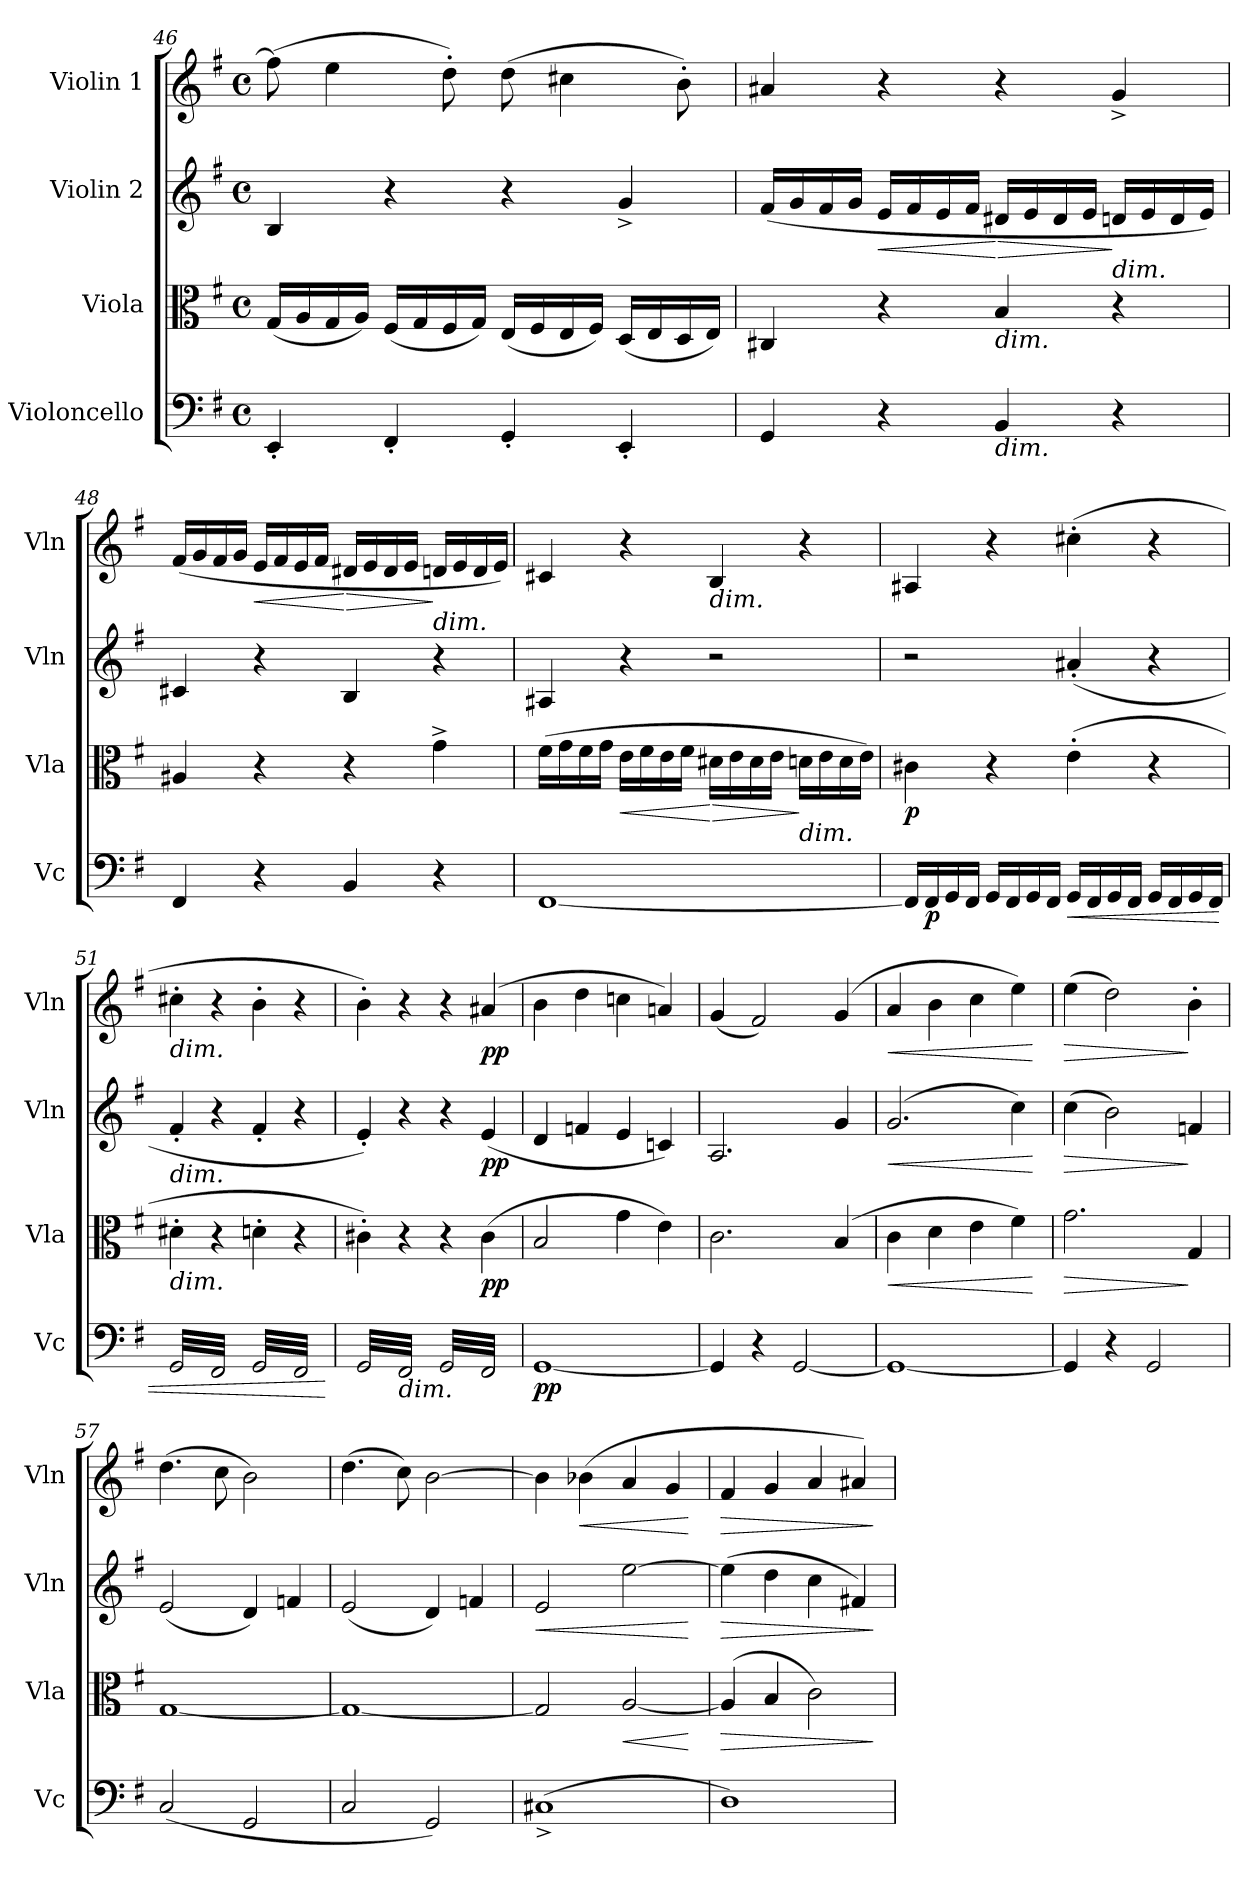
**kern	**dynam	**kern	**dynam	**kern	**dynam	**kern	**dynam
*part4	*part4	*part3	*part3	*part2	*part2	*part1	*part1
*staff4	*staff4	*staff3	*staff3	*staff2	*staff2	*staff1	*staff1
*I"Violoncello	*	*I"Viola	*	*I"Violin 2	*	*I"Violin 1	*
*I'Vc	*	*I'Vla	*	*I'Vln	*	*I'Vln	*
!!LO:LB:g=z
*clefF4	*	*clefC3	*	*clefG2	*	*clefG2	*
*k[f#]	*	*k[f#]	*	*k[f#]	*	*k[f#]	*
*M4/4	*	*M4/4	*	*M4/4	*	*M4/4	*
*met(c)	*	*met(c)	*	*met(c)	*	*met(c)	*
=46	=46	=46	=46	=46	=46	=46	=46
4EE'/	.	(16G/LL	.	4B/	.	(8ff#\]	.
.	.	16A/	.	.	.	.	.
.	.	16G/	.	.	.	4ee\	.
.	.	16A/JJ)	.	.	.	.	.
4FF#'/	.	(16F#/LL	.	4r	.	.	.
.	.	16G/	.	.	.	.	.
.	.	16F#/	.	.	.	8dd'\)	.
.	.	16G/JJ)	.	.	.	.	.
4GG'/	.	(16E/LL	.	4r	.	(8dd\	.
.	.	16F#/	.	.	.	.	.
.	.	16E/	.	.	.	4cc#X\	.
.	.	16F#/JJ)	.	.	.	.	.
4EE'/	.	(16D/LL	.	4g^/	.	.	.
.	.	16E/	.	.	.	.	.
.	.	16D/	.	.	.	8b'\)	.
.	.	16E/JJ)	.	.	.	.	.
=47	=47	=47	=47	=47	=47	=47	=47
4GG/	.	4C#X/	.	(>16f#/LL	.	4a#X/	.
.	.	.	.	16g/	.	.	.
.	.	.	.	16f#/	.	.	.
.	.	.	.	16g/JJ	.	.	.
!	!	!	!	!	!LO:HP:b	!	!
4r	.	4r	.	16e/LL	<	4r	.
.	.	.	.	16f#/	.	.	.
.	.	.	.	16e/	.	.	.
.	.	.	.	16f#/JJ	.	.	.
!	!	!LO:TX:b:i:t=dim.	!	!	!	!	!
!LO:TX:b:i:t=dim.	!	!	!	!	!	!	!
!	!	!	!	!	!LO:HP:n=1:b	!	!
4BB/	.	4B/	.	16d#X/LL	[ >	4r	.
.	.	.	.	16e/	.	.	.
.	.	.	.	16d#/	.	.	.
.	.	.	.	16e/JJ	.	.	.
!	!	!	!	!LO:TX:b:i:t=dim.	!	!	!
4r	.	4r	.	16dn/LL	]	4g^/	.
.	.	.	.	16e/	.	.	.
.	.	.	.	16d/	.	.	.
.	.	.	.	16e/JJ)	.	.	.
=48	=48	=48	=48	=48	=48	=48	=48
4FF#/	.	4A#X/	.	4c#X/	.	(>16f#/LL	.
.	.	.	.	.	.	16g/	.
.	.	.	.	.	.	16f#/	.
.	.	.	.	.	.	16g/JJ	.
!	!	!	!	!	!	!	!LO:HP:b
4r	.	4r	.	4r	.	16e/LL	<
.	.	.	.	.	.	16f#/	.
.	.	.	.	.	.	16e/	.
.	.	.	.	.	.	16f#/JJ	.
!	!	!	!	!	!	!	!LO:HP:n=1:b
4BB/	.	4r	.	4B/	.	16d#X/LL	[ >
.	.	.	.	.	.	16e/	.
.	.	.	.	.	.	16d#/	.
.	.	.	.	.	.	16e/JJ	.
!	!	!	!	!	!	!LO:TX:b:i:t=dim.	!
4r	.	4g^\	.	4r	.	16dn/LL	]
.	.	.	.	.	.	16e/	.
.	.	.	.	.	.	16d/	.
.	.	.	.	.	.	16e/JJ)	.
!!LO:LB:g=z
=49	=49	=49	=49	=49	=49	=49	=49
[1FF#	.	(16f#\LL	.	4A#X/	.	4c#X/	.
.	.	16g\	.	.	.	.	.
.	.	16f#\	.	.	.	.	.
.	.	16g\JJ	.	.	.	.	.
!	!	!	!LO:HP:b	!	!	!	!
.	.	16e\LL	<	4r	.	4r	.
.	.	16f#\	.	.	.	.	.
.	.	16e\	.	.	.	.	.
.	.	16f#\JJ	.	.	.	.	.
!	!	!	!	!	!	!LO:TX:b:i:t=dim.	!
!	!	!	!LO:HP:n=1:b	!	!	!	!
.	.	16d#X\LL	[ >	2r	.	4B/	.
.	.	16e\	.	.	.	.	.
.	.	16d#\	.	.	.	.	.
.	.	16e\JJ	.	.	.	.	.
!	!	!LO:TX:b:i:t=dim.	!	!	!	!	!
.	.	16dn\LL	]	.	.	4r	.
.	.	16e\	.	.	.	.	.
.	.	16d\	.	.	.	.	.
.	.	16e\JJ)	.	.	.	.	.
!!LO:PB:g=z
=50	=50	=50	=50	=50	=50	=50	=50
!	!	!	!LO:DY:b	!	!	!	!
16FF#/LL]	.	4c#X\	p	2r	.	4A#X/	.
!	!LO:DY:b	!	!	!	!	!	!
(16FF#/	p	.	.	.	.	.	.
16GG/	.	.	.	.	.	.	.
16FF#/JJ	.	.	.	.	.	.	.
16GG/LL	.	4r	.	.	.	4r	.
16FF#/	.	.	.	.	.	.	.
16GG/	.	.	.	.	.	.	.
16FF#/JJ	.	.	.	.	.	.	.
!	!LO:HP:b	!	!	!	!	!	!
16GG/LL	<	(4e'\	.	(4a#X'/	.	(4cc#X'\	.
16FF#/	.	.	.	.	.	.	.
16GG/	.	.	.	.	.	.	.
16FF#/JJ	.	.	.	.	.	.	.
16GG/LL	.	4r	.	4r	.	4r	.
16FF#/	.	.	.	.	.	.	.
16GG/	.	.	.	.	.	.	.
16FF#/JJ	.	.	.	.	.	.	.
=51	=51	=51	=51	=51	=51	=51	=51
!	!	!	!	!	!	!LO:TX:b:i:t=dim.	!
!	!	!	!	!LO:TX:b:i:t=dim.	!	!	!
!	!	!LO:TX:b:i:t=dim.	!	!	!	!	!
*tremolo	*	*	*	*	*	*	*
32GG/LLL	.	4d#X'\	.	4f#'/	.	4cc#X'\	.
32FF#/	.	.	.	.	.	.	.
32GG/	.	.	.	.	.	.	.
32FF#/	.	.	.	.	.	.	.
32GG/	.	.	.	.	.	.	.
32FF#/	.	.	.	.	.	.	.
32GG/	.	.	.	.	.	.	.
32FF#/	.	.	.	.	.	.	.
32GG/	.	4r	.	4r	.	4r	.
32FF#/	.	.	.	.	.	.	.
32GG/	.	.	.	.	.	.	.
32FF#/	.	.	.	.	.	.	.
32GG/	.	.	.	.	.	.	.
32FF#/	.	.	.	.	.	.	.
32GG/	.	.	.	.	.	.	.
32FF#/JJJ	.	.	.	.	.	.	.
32GG/LLL	.	4dn'\	.	4f#'/	.	4b'\	.
32FF#/	.	.	.	.	.	.	.
32GG/	.	.	.	.	.	.	.
32FF#/	.	.	.	.	.	.	.
32GG/	.	.	.	.	.	.	.
32FF#/	.	.	.	.	.	.	.
32GG/	.	.	.	.	.	.	.
32FF#/	.	.	.	.	.	.	.
32GG/	.	4r	.	4r	.	4r	.
32FF#/	.	.	.	.	.	.	.
32GG/	.	.	.	.	.	.	.
32FF#/	.	.	.	.	.	.	.
32GG/	.	.	.	.	.	.	.
32FF#/	.	.	.	.	.	.	.
32GG/	.	.	.	.	.	.	.
32FF#/JJJ	.	.	.	.	.	.	.
.	[	.	.	.	.	.	.
=52	=52	=52	=52	=52	=52	=52	=52
32GG/LLL	.	4c#X'\)	.	4e'/)	.	4b'\)	.
32FF#/	.	.	.	.	.	.	.
32GG/	.	.	.	.	.	.	.
32FF#/	.	.	.	.	.	.	.
32GG/	.	.	.	.	.	.	.
32FF#/	.	.	.	.	.	.	.
32GG/	.	.	.	.	.	.	.
32FF#/	.	.	.	.	.	.	.
!LO:TX:b:i:t=dim.	!	!	!	!	!	!	!
32GG/	.	4r	.	4r	.	4r	.
32FF#/	.	.	.	.	.	.	.
32GG/	.	.	.	.	.	.	.
32FF#/	.	.	.	.	.	.	.
32GG/	.	.	.	.	.	.	.
32FF#/	.	.	.	.	.	.	.
32GG/	.	.	.	.	.	.	.
32FF#/JJJ	.	.	.	.	.	.	.
32GG/LLL	.	4r	.	4r	.	4r	.
32FF#/)	.	.	.	.	.	.	.
32GG/	.	.	.	.	.	.	.
32FF#/)	.	.	.	.	.	.	.
32GG/	.	.	.	.	.	.	.
32FF#/)	.	.	.	.	.	.	.
32GG/	.	.	.	.	.	.	.
32FF#/)	.	.	.	.	.	.	.
!	!	!	!LO:DY:b	!	!LO:DY:b	!	!LO:DY:b
32GG/	.	(4c#\	pp	(4e/	pp	(4a#X/	pp
32FF#/)	.	.	.	.	.	.	.
32GG/	.	.	.	.	.	.	.
32FF#/)	.	.	.	.	.	.	.
32GG/	.	.	.	.	.	.	.
32FF#/)	.	.	.	.	.	.	.
32GG/	.	.	.	.	.	.	.
32FF#/)JJJ	.	.	.	.	.	.	.
*Xtremolo	*	*	*	*	*	*	*
=53	=53	=53	=53	=53	=53	=53	=53
!	!LO:DY:b	!	!	!	!	!	!
[1GG	pp	2B/	.	4d/	.	4b\	.
.	.	.	.	.	.	.	.
.	.	.	.	.	.	.	.
.	.	.	.	.	.	.	.
.	.	.	.	.	.	.	.
.	.	.	.	.	.	.	.
.	.	.	.	.	.	.	.
.	.	.	.	.	.	.	.
.	.	.	.	4fn/	.	4dd\	.
.	.	4g\	.	4e/	.	4ccn\	.
.	.	4e\)	.	4cn/)	.	4an/)	.
=54	=54	=54	=54	=54	=54	=54	=54
4GG/]	.	2.c\	.	2.A/	.	(4g/	.
4r	.	.	.	.	.	2f#/)	.
[2GG/	.	.	.	.	.	.	.
.	.	(>4B/	.	4g/	.	(>4g/	.
=55	=55	=55	=55	=55	=55	=55	=55
!	!	!	!LO:HP:b	!	!LO:HP:b	!	!LO:HP:b
1GG_	.	4c\	<	(2.g/	<	4a/	<
.	.	4d\	.	.	.	4b\	.
.	.	4e\	.	.	.	4cc\	.
.	.	4f#\)	.	4cc\)	.	4ee\)	.
.	.	.	[	.	[	.	[
=56	=56	=56	=56	=56	=56	=56	=56
!	!	!	!LO:HP:b	!	!LO:HP:b	!	!LO:HP:b
4GG/]	.	2.g\	>	(4cc\	>	(4ee\	>
4r	.	.	.	2b\)	.	2dd\)	.
2GG/	.	.	.	.	.	.	.
.	.	4G/	]	4fn/	]	4b'\	]
=57	=57	=57	=57	=57	=57	=57	=57
(2C/	.	[1G	.	(2e/	.	(4.dd\	.
.	.	.	.	.	.	8cc\	.
2GG/	.	.	.	4d/)	.	2b\)	.
.	.	.	.	4fn/	.	.	.
=58	=58	=58	=58	=58	=58	=58	=58
2C/	.	1G_	.	(2e/	.	(4.dd\	.
.	.	.	.	.	.	8cc\)	.
2GG/)	.	.	.	4d/)	.	[2b\	.
.	.	.	.	4fn/	.	.	.
!!LO:LB:g=z
=59	=59	=59	=59	=59	=59	=59	=59
!	!	!	!	!	!LO:HP:b	!	!
(1C#X^	.	2G/]	.	2e/	<	4b\]	.
!	!	!	!	!	!	!	!LO:HP:b
.	.	.	.	.	.	(4b-X\	<
!	!	!	!LO:HP:b	!	!	!	!
.	.	[2A/	<	[2ee\	.	4a/	.
.	.	.	.	.	.	4g/	.
.	.	.	[	.	[	.	[
=60	=60	=60	=60	=60	=60	=60	=60
!	!	!	!LO:HP:b	!	!LO:HP:b	!	!LO:HP:b
1D)	.	(4A/]	>	(4ee\]	>	4f#/	>
.	.	4B/	.	4dd\	.	4g/	.
.	.	2c\)	.	4cc\	.	4a/	.
.	.	.	.	4f#X/)	.	4a#X/)	.
.	.	.	]	.	]	.	]
=	=	=	=	=	=	=	=
*-	*-	*-	*-	*-	*-	*-	*-
